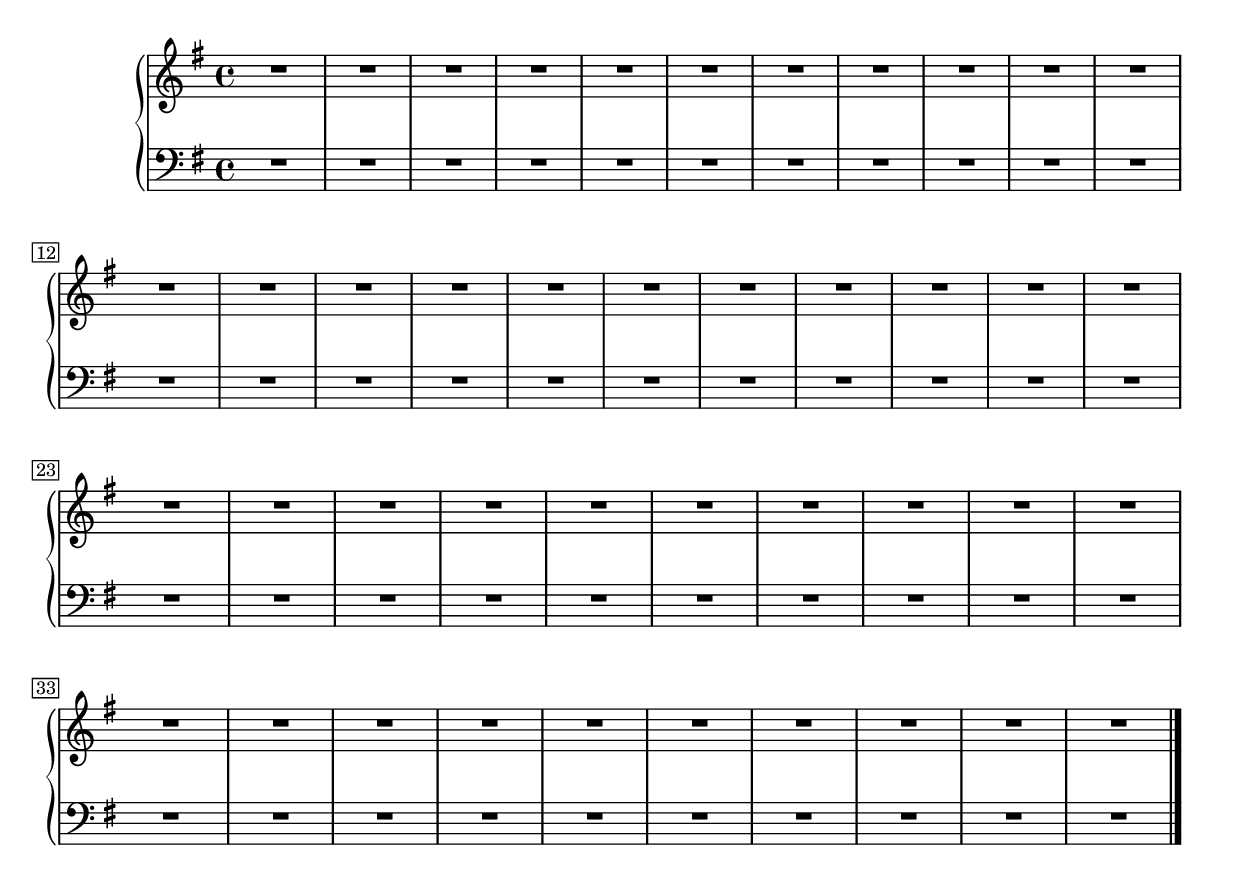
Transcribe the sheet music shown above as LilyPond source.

Global = {
  \key e \minor
  \time 4/4
  \include "../global.ly"
}

Soprano = \context Voice = "one" \relative c' {
  \voiceOne
  \stemUp\tieUp
  \override MultiMeasureRest.staff-position = #0
  \override Rest.staff-position = #0
  %1
  | R1*42
    \fine
}

Alto = \context Voice = "two" \relative c' {
  \voiceTwo
  \stemDown\tieDown
  \override Rest.staff-position = #0
  %1
}

Tenor = \context Voice = "three" \relative c {
  \voiceThree
  \stemUp\tieUp
  \override Rest.staff-position = #0
  %1
}

Bass = \context Voice = "four" \relative c {
  \voiceFour
  \stemDown\tieDown
  \override MultiMeasureRest.staff-position = #0
  \override Rest.staff-position = #0
  %1
  | R1*42
    \fine
}

\score {
  \new PianoStaff
  <<
    \accidentalStyle Score.piano
    \context Staff = "upper" <<
      \set Staff.midiInstrument = #"acoustic grand"
      \Global
      \clef treble
      \Soprano
      \Alto
    >>
    \context Staff = "lower" <<
      \set Staff.midiInstrument = #"acoustic grand"
      \Global
      \clef bass
      \Tenor
      \Bass
    >>
  >>
  \header {
    composer = ##f % "Johann Sebastian Bach"
    opus = ##f % "BWV 855"
    title = \markup { "Fuga X " \char ##x007E " à 2" }
    subtitle = ##f
  }
  \layout {
    \context {
      \PianoStaff
      \override Parentheses.font-size = #-2
      \override TextScript.font-shape = #'italic
      \override TextScript.font-size = #-1
    }
  }
  \midi {
    \tempo 4 = 100
  }
}
